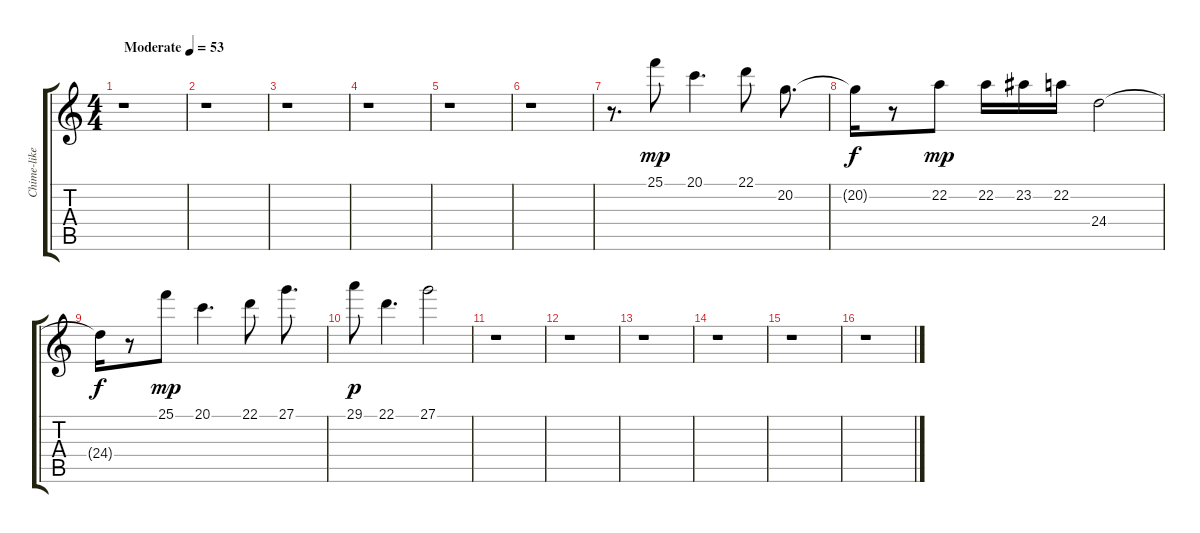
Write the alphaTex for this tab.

\track ("Chime-like instrument 3" "Chime-like") {instrument vibraphone}
\staff {score tabs}
\tuning (E4 B3 G3 D3 A2 E2) {hide}
\ts (4 4)
\tempo (53 "Moderate")
\clef g2
\ks c
r.1{dy mp instrument vibraphone} |
r.1 |
r.1 |
r.1 |
r.1 |
r.1 |
r.8{d} 25.1.8 20.1.4{d} 22.1.8 20.2.8{d} |
20.2{t}.16{dy f} r.8 22.2.8{dy mp} 22.2.16 23.2.16 22.2.16 24.4.2 |
24.4{t}.16{dy f} r.8 25.1.8{dy mp} 20.1.4{d} 22.1.8 27.1.8{d} |
29.1.8{dy p} 22.1.4{d} 27.1.2 |
r.1 |
r.1 |
r.1 |
r.1 |
r.1 |
r.1
